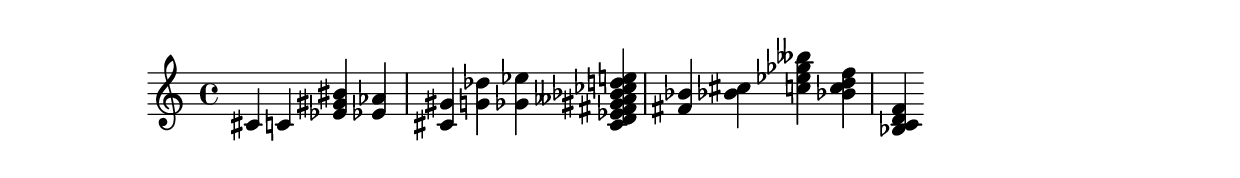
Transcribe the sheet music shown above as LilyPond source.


\version "2.1.28"

\header {

    texidoc ="Accidentals are placed as closely as possible.
Accidentals in corresponding octaves are aligned.
The top accidental should be nearest to the chord. The
flats in a sixth should be staggered.  "
    
}


\score { \notes \context Voice \relative c' {
    cis4
    c4
 \transpose c c' {    
  <bis es gis>4
  <es! as!>
  <gis! cis!>
  <g! des'>
  <ges! es'!>
}    
    <cis d es fis gis ases bes ces d e! >4
    <bes'! fis!>     
    <bes! cis!>
    <c! es ges beses>
    <bes! c d f >    
    <bes,! c d f >
}
\paper { raggedright = ##t}
     }


